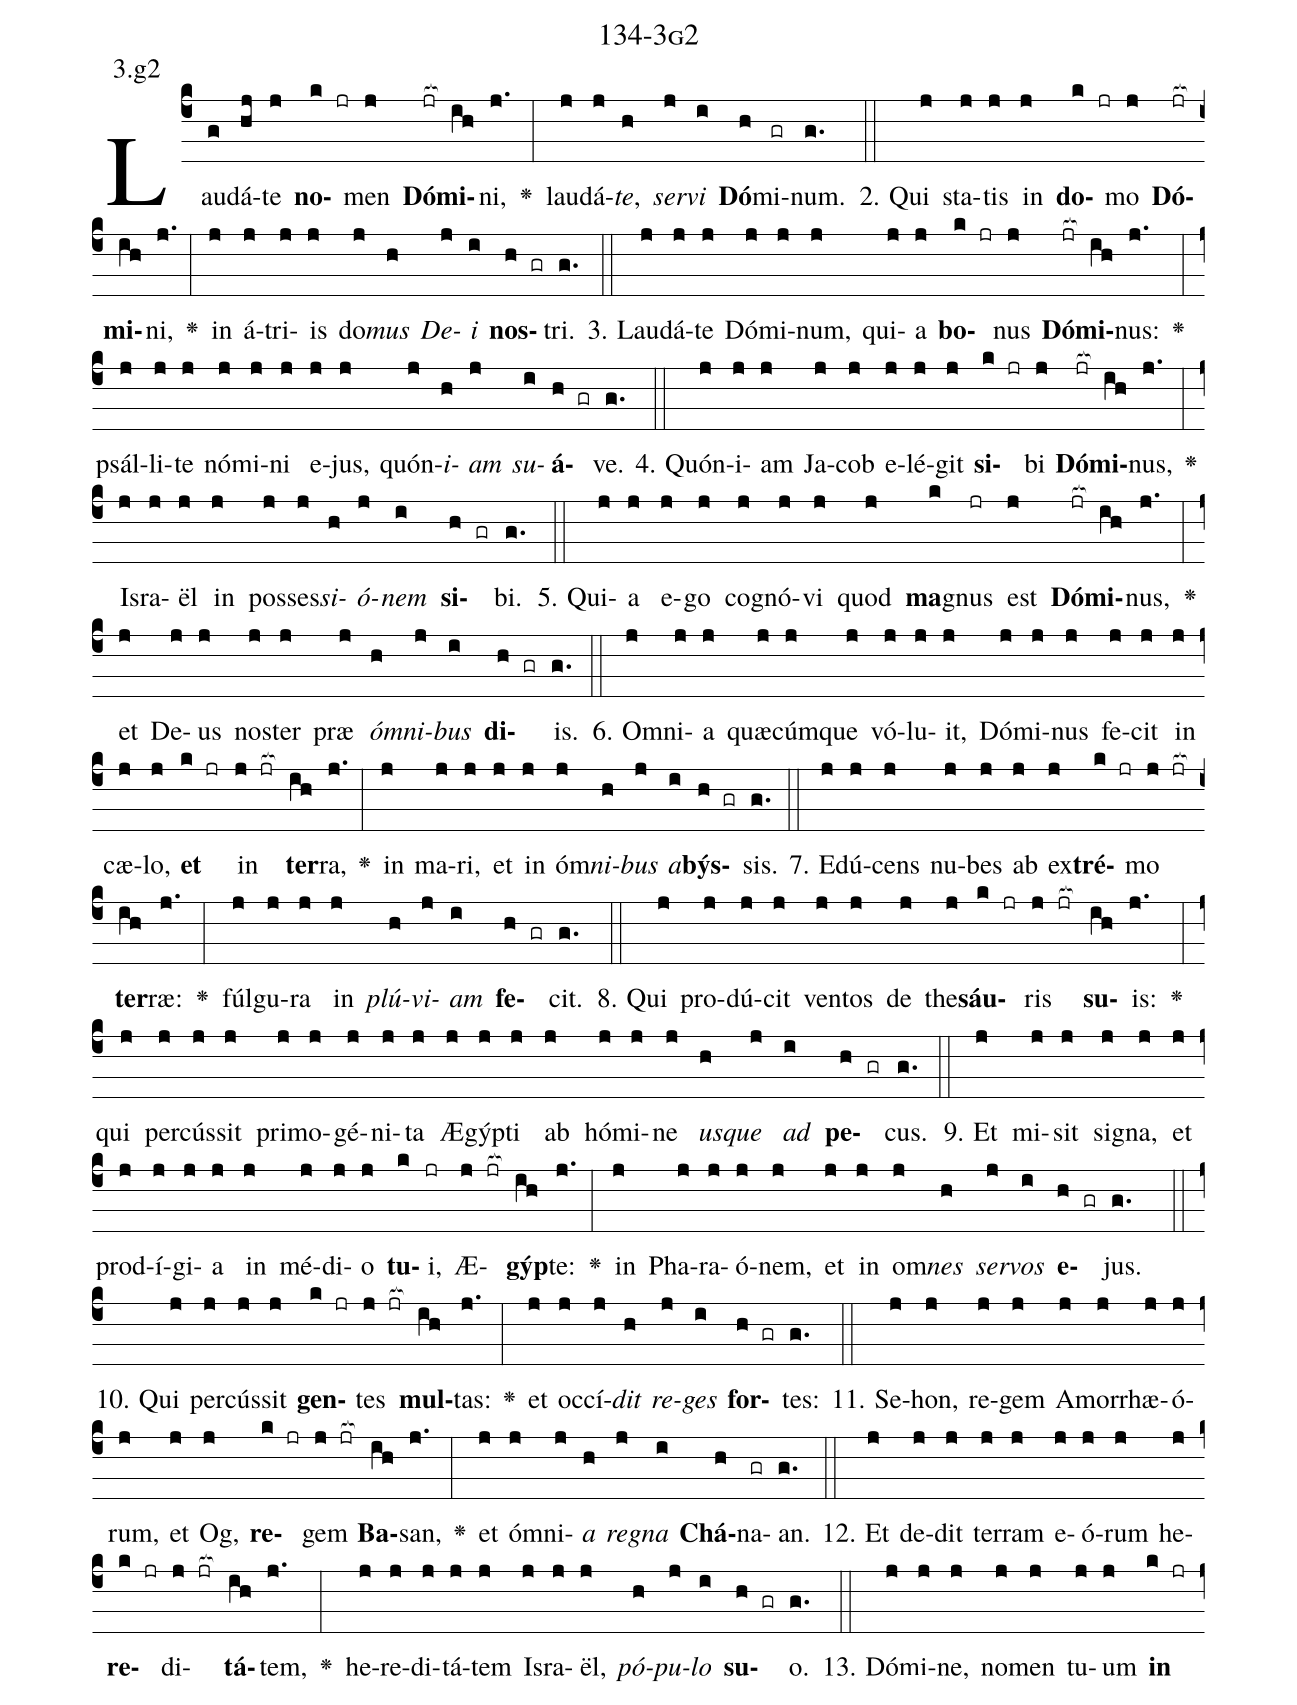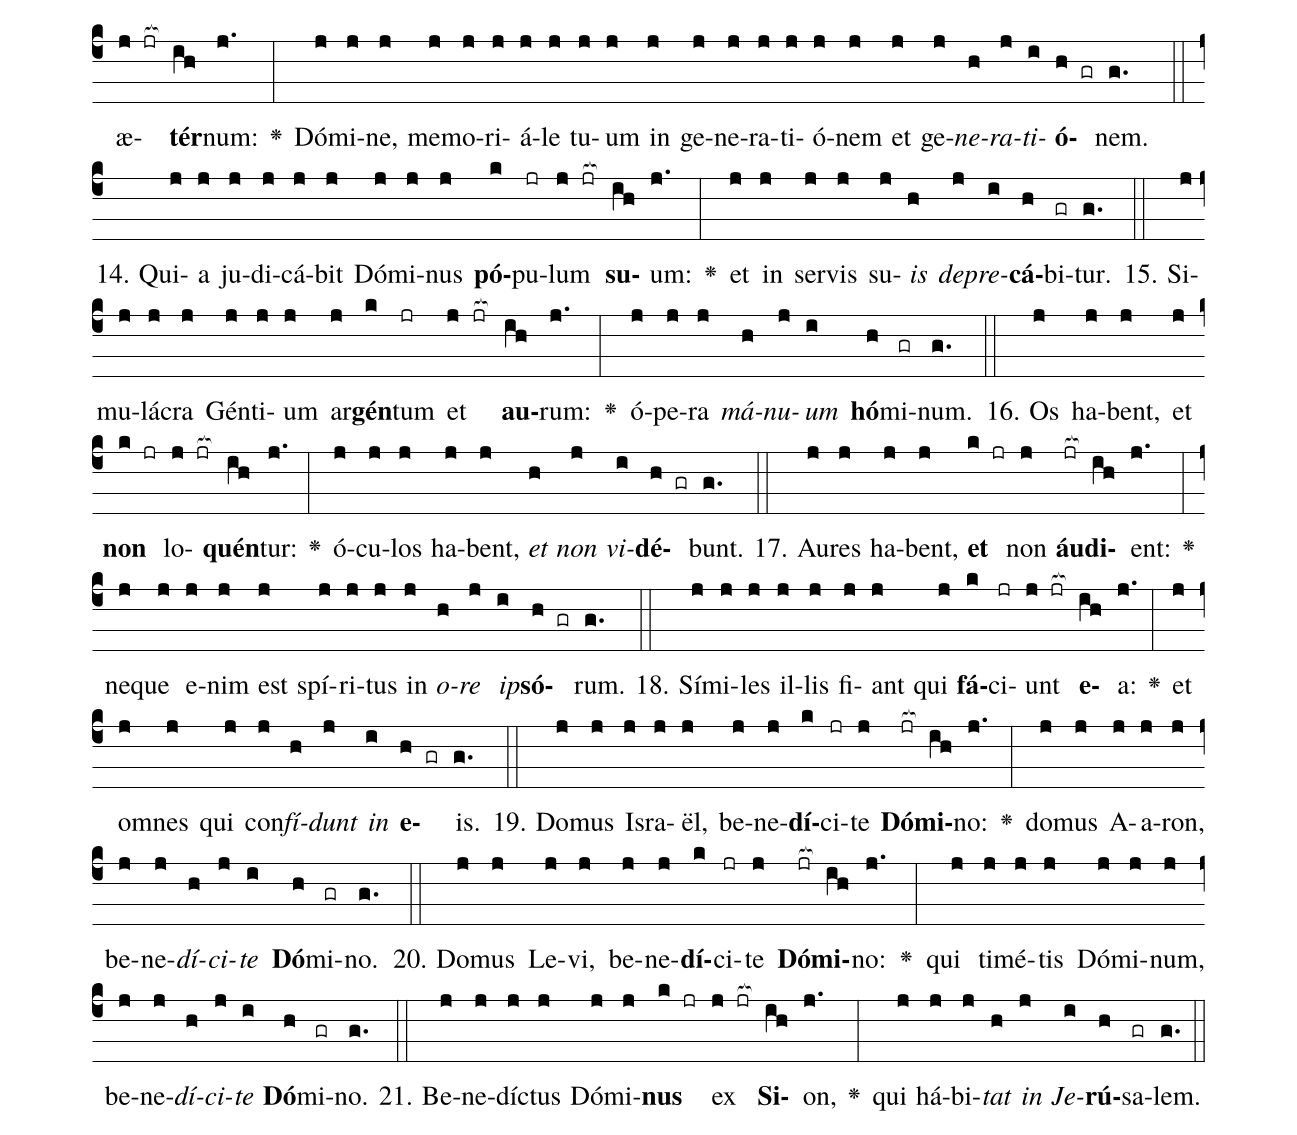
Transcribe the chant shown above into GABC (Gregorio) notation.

name: 134-3g2;
annotation: 3.g2;
%%
(c4)Lau(g)dá(hj)te(j) <b>no</b>(k jr)men(j) <b>Dó</b>(jr[ocb:1{])<b>mi</b>(ih[ocb:0}])ni,(j.) <v>\greheightstar</v>(:) lau(j)dá(j)<i>te</i>,(h) <i>ser</i>(j)<i>vi</i>(i) <b>Dó</b>(h)mi(gr)num.(g.) (::)
2. Qui(j) sta(j)tis(j) in(j) <b>do</b>(k jr)mo(j) <b>Dó</b>(jr[ocb:1{])<b>mi</b>(ih[ocb:0}])ni,(j.) <v>\greheightstar</v>(:) in(j) á(j)tri(j)is(j) do(j)<i>mus</i>(h) <i>De</i>(j)<i>i</i>(i) <b>nos</b>(h gr)tri.(g.) (::)
3. Lau(j)dá(j)te(j) Dó(j)mi(j)num,(j) qui(j)a(j) <b>bo</b>(k jr)nus(j) <b>Dó</b>(jr[ocb:1{])<b>mi</b>(ih[ocb:0}])nus:(j.) <v>\greheightstar</v>(:) psál(j)li(j)te(j) nó(j)mi(j)ni(j) e(j)jus,(j) quón(j)<i>i</i>(h)<i>am</i>(j) <i>su</i>(i)<b>á</b>(h gr)ve.(g.) (::)
4. Quón(j)i(j)am(j) Ja(j)cob(j) e(j)lé(j)git(j) <b>si</b>(k jr)bi(j) <b>Dó</b>(jr[ocb:1{])<b>mi</b>(ih[ocb:0}])nus,(j.) <v>\greheightstar</v>(:) Is(j)ra(j)ël(j) in(j) pos(j)ses(j)<i>si</i>(h)<i>ó</i>(j)<i>nem</i>(i) <b>si</b>(h gr)bi.(g.) (::)
5. Qui(j)a(j) e(j)go(j) co(j)gnó(j)vi(j) quod(j) <b>ma</b>(k)gnus(jr) est(j) <b>Dó</b>(jr[ocb:1{])<b>mi</b>(ih[ocb:0}])nus,(j.) <v>\greheightstar</v>(:) et(j) De(j)us(j) nos(j)ter(j) præ(j) <i>óm</i>(h)<i>ni</i>(j)<i>bus</i>(i) <b>di</b>(h gr)is.(g.) (::)
6. Om(j)ni(j)a(j) quæ(j)cúm(j)que(j) vó(j)lu(j)it,(j) Dó(j)mi(j)nus(j) fe(j)cit(j) in(j) cæ(j)lo,(j) <b>et</b>(k jr) in(j jr[ocb:1{]) <b>ter</b>(ih[ocb:0}])ra,(j.) <v>\greheightstar</v>(:) in(j) ma(j)ri,(j) et(j) in(j) óm(j)<i>ni</i>(h)<i>bus</i>(j) <i>a</i>(i)<b>býs</b>(h gr)sis.(g.) (::)
7. E(j)dú(j)cens(j) nu(j)bes(j) ab(j) ex(j)<b>tré</b>(k jr)mo(j jr[ocb:1{]) <b>ter</b>(ih[ocb:0}])ræ:(j.) <v>\greheightstar</v>(:) fúl(j)gu(j)ra(j) in(j) <i>plú</i>(h)<i>vi</i>(j)<i>am</i>(i) <b>fe</b>(h gr)cit.(g.) (::)
8. Qui(j) pro(j)dú(j)cit(j) ven(j)tos(j) de(j) the(j)<b>sáu</b>(k jr)ris(j jr[ocb:1{]) <b>su</b>(ih[ocb:0}])is:(j.) <v>\greheightstar</v>(:) qui(j) per(j)cús(j)sit(j) pri(j)mo(j)gé(j)ni(j)ta(j) Æ(j)gýp(j)ti(j) ab(j) hó(j)mi(j)ne(j) <i>us</i>(h)<i>que</i>(j) <i>ad</i>(i) <b>pe</b>(h gr)cus.(g.) (::)
9. Et(j) mi(j)sit(j) si(j)gna,(j) et(j) prod(j)í(j)gi(j)a(j) in(j) mé(j)di(j)o(j) <b>tu</b>(k)i,(jr) Æ(j jr[ocb:1{])<b>gýp</b>(ih[ocb:0}])te:(j.) <v>\greheightstar</v>(:) in(j) Pha(j)ra(j)ó(j)nem,(j) et(j) in(j) om(j)<i>nes</i>(h) <i>ser</i>(j)<i>vos</i>(i) <b>e</b>(h gr)jus.(g.) (::)
10. Qui(j) per(j)cús(j)sit(j) <b>gen</b>(k jr)tes(j jr[ocb:1{]) <b>mul</b>(ih[ocb:0}])tas:(j.) <v>\greheightstar</v>(:) et(j) oc(j)cí(j)<i>dit</i>(h) <i>re</i>(j)<i>ges</i>(i) <b>for</b>(h gr)tes:(g.) (::)
11. Se(j)hon,(j) re(j)gem(j) A(j)mor(j)rhæ(j)ó(j)rum,(j) et(j) Og,(j) <b>re</b>(k jr)gem(j jr[ocb:1{]) <b>Ba</b>(ih[ocb:0}])san,(j.) <v>\greheightstar</v>(:) et(j) óm(j)ni(j)<i>a</i>(h) <i>re</i>(j)<i>gna</i>(i) <b>Chá</b>(h)na(gr)an.(g.) (::)
12. Et(j) de(j)dit(j) ter(j)ram(j) e(j)ó(j)rum(j) he(j)<b>re</b>(k jr)di(j jr[ocb:1{])<b>tá</b>(ih[ocb:0}])tem,(j.) <v>\greheightstar</v>(:) he(j)re(j)di(j)tá(j)tem(j) Is(j)ra(j)ël,(j) <i>pó</i>(h)<i>pu</i>(j)<i>lo</i>(i) <b>su</b>(h gr)o.(g.) (::)
13. Dó(j)mi(j)ne,(j) no(j)men(j) tu(j)um(j) <b>in</b>(k jr) æ(j jr[ocb:1{])<b>tér</b>(ih[ocb:0}])num:(j.) <v>\greheightstar</v>(:) Dó(j)mi(j)ne,(j) me(j)mo(j)ri(j)á(j)le(j) tu(j)um(j) in(j) ge(j)ne(j)ra(j)ti(j)ó(j)nem(j) et(j) ge(j)<i>ne</i>(h)<i>ra</i>(j)<i>ti</i>(i)<b>ó</b>(h gr)nem.(g.) (::)
14. Qui(j)a(j) ju(j)di(j)cá(j)bit(j) Dó(j)mi(j)nus(j) <b>pó</b>(k)pu(jr)lum(j jr[ocb:1{]) <b>su</b>(ih[ocb:0}])um:(j.) <v>\greheightstar</v>(:) et(j) in(j) ser(j)vis(j) su(j)<i>is</i>(h) <i>de</i>(j)<i>pre</i>(i)<b>cá</b>(h)bi(gr)tur.(g.) (::)
15. Si(j)mu(j)lá(j)cra(j) Gén(j)ti(j)um(j) ar(j)<b>gén</b>(k)tum(jr) et(j jr[ocb:1{]) <b>au</b>(ih[ocb:0}])rum:(j.) <v>\greheightstar</v>(:) ó(j)pe(j)ra(j) <i>má</i>(h)<i>nu</i>(j)<i>um</i>(i) <b>hó</b>(h)mi(gr)num.(g.) (::)
16. Os(j) ha(j)bent,(j) et(j) <b>non</b>(k jr) lo(j jr[ocb:1{])<b>quén</b>(ih[ocb:0}])tur:(j.) <v>\greheightstar</v>(:) ó(j)cu(j)los(j) ha(j)bent,(j) <i>et</i>(h) <i>non</i>(j) <i>vi</i>(i)<b>dé</b>(h gr)bunt.(g.) (::)
17. Au(j)res(j) ha(j)bent,(j) <b>et</b>(k jr) non(j) <b>áu</b>(jr[ocb:1{])<b>di</b>(ih[ocb:0}])ent:(j.) <v>\greheightstar</v>(:) ne(j)que(j) e(j)nim(j) est(j) spí(j)ri(j)tus(j) in(j) <i>o</i>(h)<i>re</i>(j) <i>ip</i>(i)<b>só</b>(h gr)rum.(g.) (::)
18. Sí(j)mi(j)les(j) il(j)lis(j) fi(j)ant(j) qui(j) <b>fá</b>(k)ci(jr)unt(j jr[ocb:1{]) <b>e</b>(ih[ocb:0}])a:(j.) <v>\greheightstar</v>(:) et(j) om(j)nes(j) qui(j) con(j)<i>fí</i>(h)<i>dunt</i>(j) <i>in</i>(i) <b>e</b>(h gr)is.(g.) (::)
19. Do(j)mus(j) Is(j)ra(j)ël,(j) be(j)ne(j)<b>dí</b>(k)ci(jr)te(j) <b>Dó</b>(jr[ocb:1{])<b>mi</b>(ih[ocb:0}])no:(j.) <v>\greheightstar</v>(:) do(j)mus(j) A(j)a(j)ron,(j) be(j)ne(j)<i>dí</i>(h)<i>ci</i>(j)<i>te</i>(i) <b>Dó</b>(h)mi(gr)no.(g.) (::)
20. Do(j)mus(j) Le(j)vi,(j) be(j)ne(j)<b>dí</b>(k)ci(jr)te(j) <b>Dó</b>(jr[ocb:1{])<b>mi</b>(ih[ocb:0}])no:(j.) <v>\greheightstar</v>(:) qui(j) ti(j)mé(j)tis(j) Dó(j)mi(j)num,(j) be(j)ne(j)<i>dí</i>(h)<i>ci</i>(j)<i>te</i>(i) <b>Dó</b>(h)mi(gr)no.(g.) (::)
21. Be(j)ne(j)díc(j)tus(j) Dó(j)mi(j)<b>nus</b>(k jr) ex(j jr[ocb:1{]) <b>Si</b>(ih[ocb:0}])on,(j.) <v>\greheightstar</v>(:) qui(j) há(j)bi(j)<i>tat</i>(h) <i>in</i>(j) <i>Je</i>(i)<b>rú</b>(h)sa(gr)lem.(g.) (::)
